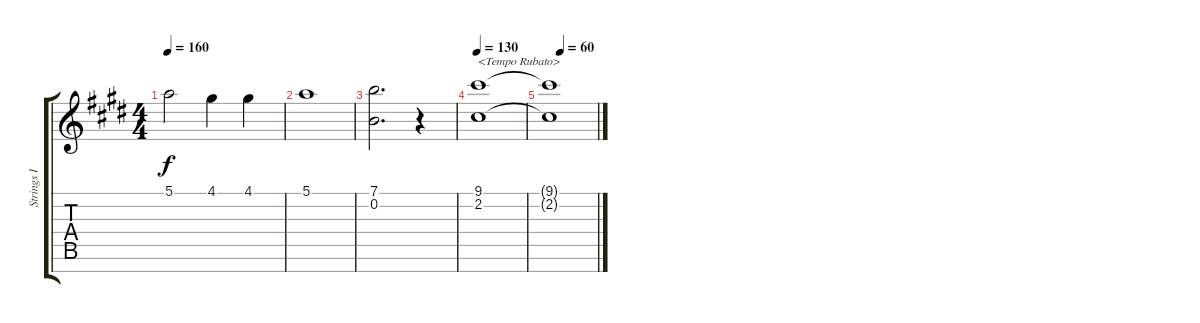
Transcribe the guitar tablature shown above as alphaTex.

\track ("Strings I" "Strings I") {instrument stringensemble1}
\staff {score tabs}
\tuning (E5 B4 G4 D4 A3 E3 B2) {hide}
\ts (4 4)
\tempo 160
\clef g2
\ks e
5.1.2{dy f} 4.1.4 4.1.4 |
5.1.1 |
(7.1 0.2).2{d} r.4 |
\tempo 130
(9.1 2.2).1{txt "<Tempo Rubato>"} |
\tempo (60 0.25)
(9.1{t} 2.2{t}).1
